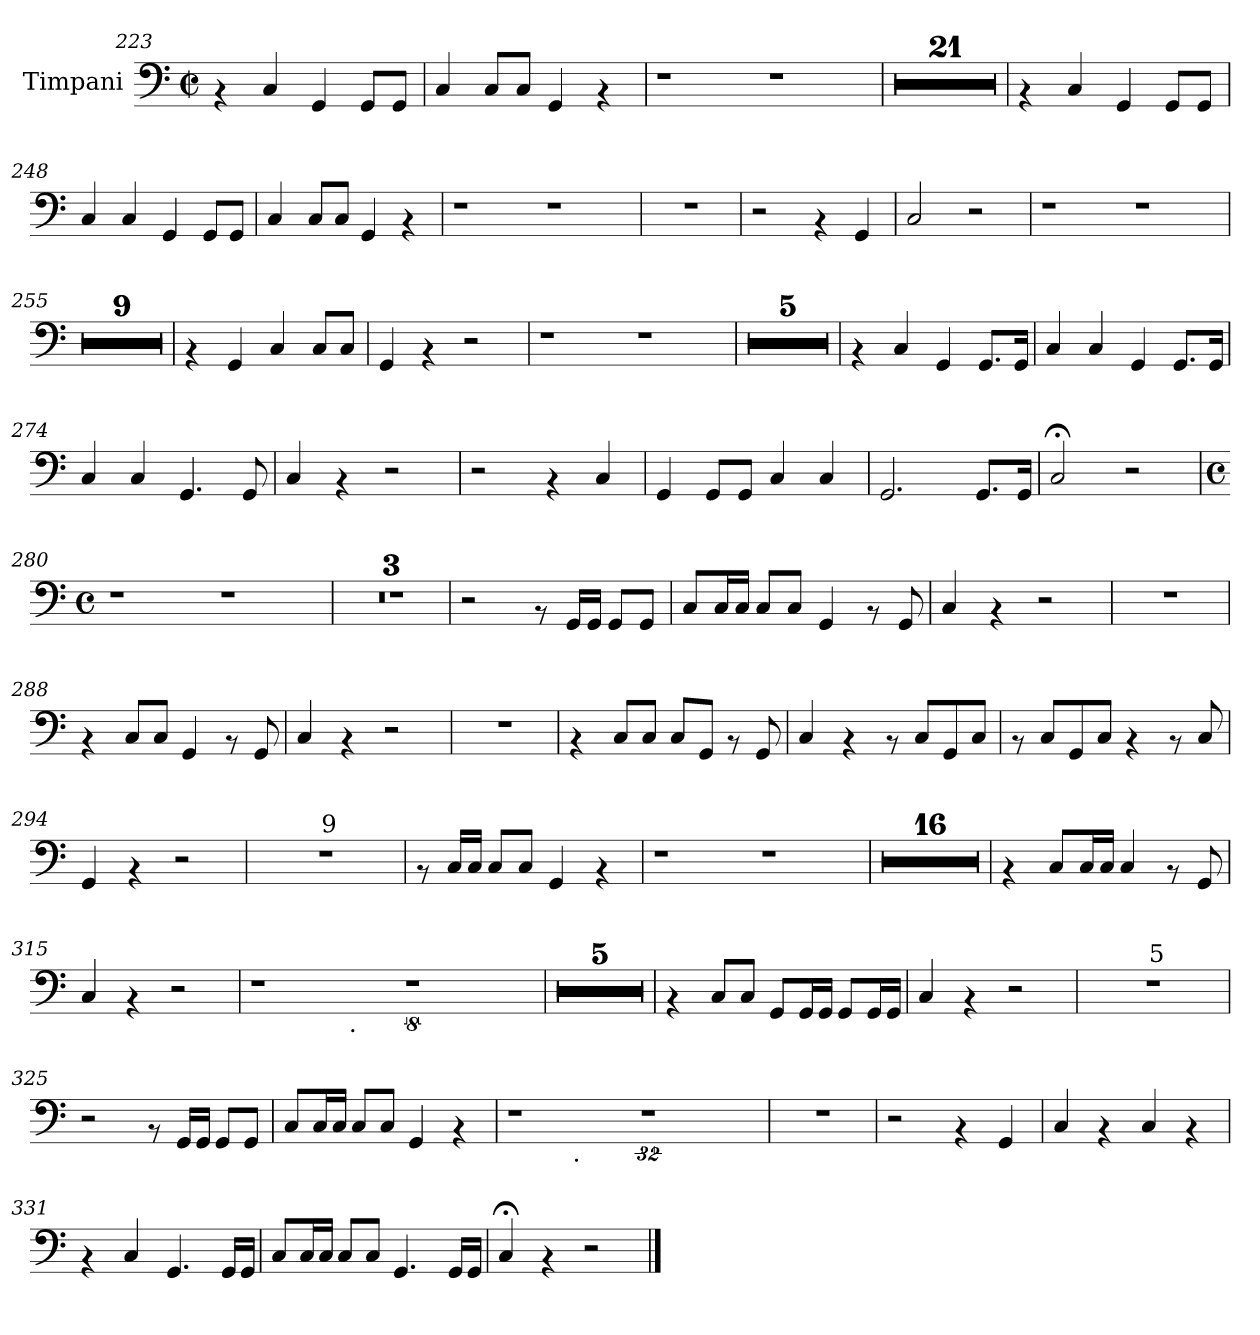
**kern
*part1
*staff1
*I"Timpani
*I'Timpani
*clefF4
*k[]
*C:
*M2/2
*met(c|)
=223
4rAA
4C/
4GG/
8GG/L
8GG/J
=224
4C/
8C/L
8C/J
4GG/
4rAA
=225
1r
1r
=226
1r
=227
1r
=228
1r
=229
1r
=230
1r
=231
1r
=232
1r
=233
1r
=234
1r
=235
1r
=236
1r
=237
1r
=238
1r
=239
1r
=240
1r
=241
1r
=242
1r
=243
1r
=244
1r
=245
1r
=246
1r
=247
4rAA
4C/
4GG/
8GG/L
8GG/J
!!LO:LB:g=z
=248
4C/
4C/
4GG/
8GG/L
8GG/J
=249
4C/
8C/L
8C/J
4GG/
4rAA
=250
1r
1r
=251
1r
=252
2r
4rAA
4GG/
=253
2C/
2r
=254
1r
1r
=255
1r
=256
1r
=257
1r
=258
1r
=259
1r
=260
1r
=261
1r
=262
1r
=263
1r
=264
4rAA
4GG/
4C/
8C/L
8C/J
=265
4GG/
4rAA
2r
=266
1r
1r
=267
1r
=268
1r
=269
1r
=270
1r
=271
1r
!!LO:LB:g=z
=272
4rAA
4C/
4GG/
8.GG/L
16GG/Jk
=273
4C/
4C/
4GG/
8.GG/L
16GG/Jk
=274
4C/
4C/
4.GG/
8GG/
=275
4C/
4rAA
2r
=276
2r
4rAA
4C/
=277
4GG/
8GG/L
8GG/J
4C/
4C/
=278
2.GG/
8.GG/L
16GG/Jk
=279
2C;/
2r
!!LO:PB:g=z
=280
*M4/4
*met(c)
1r
1r
=281
1r
=282
1r
=283
1r
=284
2r
8rAA
16GG/LL
16GG/JJ
8GG/L
8GG/J
=285
8C/L
16C/L
16C/JJ
8C/L
8C/J
4GG/
8rAA
8GG/
=286
4C/
4rAA
2r
=287
1r
=288
4rAA
8C/L
8C/J
4GG/
8rAA
8GG/
!!LO:LB:g=z
=289
4C/
4rAA
2r
=290
1r
=291
4rAA
8C/L
8C/J
8C/L
8GG/J
8rAA
8GG/
=292
4C/
4rAA
8rAA
8C/L
8GG/
8C/J
=293
8rAA
8C/L
8GG/
8C/J
4rAA
8rAA
8C/
=294
4GG/
4rAA
2r
!!LO:LB:g=z
=295
*^
1r	4...ryy
!	!LO:TX:a:t=9
.	2ryy
.	32ryy
*v	*v
=296
8rAA
16C/LL
16C/JJ
8C/L
8C/J
4GG/
4rAA
=297
1r
1r
=298
1r
=299
1r
=300
1r
=301
1r
=302
1r
=303
1r
=304
1r
=305
1r
=306
1r
=307
1r
=308
1r
=309
1r
=310
1r
=311
1r
=312
1r
=313
1r
=314
4rAA
8C/L
16C/L
16C/JJ
4C/
8rAA
8GG/
=315
4C/
4rAA
2r
=316
*^
1r	2ryy
.	8ryy
!	!LO:TX:b:t=.
.	0ryy
8%13r	.
*v	*v
=317
1r
=318
1r
=319
1r
=320
1r
=321
1r
!!LO:LB:g=z
=322
4rAA
8C/L
8C/J
8GG/L
16GG/L
16GG/JJ
8GG/L
16GG/L
16GG/JJ
=323
4C/
4rAA
2r
=324
*^
1r	4...ryy
!	!LO:TX:a:t=5
.	2ryy
.	32ryy
*v	*v
=325
2r
8rAA
16GG/LL
16GG/JJ
8GG/L
8GG/J
=326
8C/L
16C/L
16C/JJ
8C/L
8C/J
4GG/
4rAA
!!LO:LB:g=z
=327
*^
1r	4...ryy
!	!LO:TX:b:t=.
.	0ryy
32%47r	.
*v	*v
=328
1r
=329
2r
4rAA
4GG/
=330
4C/
4rAA
4C/
4rAA
=331
4rAA
4C/
4.GG/
16GG/LL
16GG/JJ
=332
8C/L
16C/L
16C/JJ
8C/L
8C/J
4.GG/
16GG/LL
16GG/JJ
=333
4C;/
4rAA
2r
==
*-
